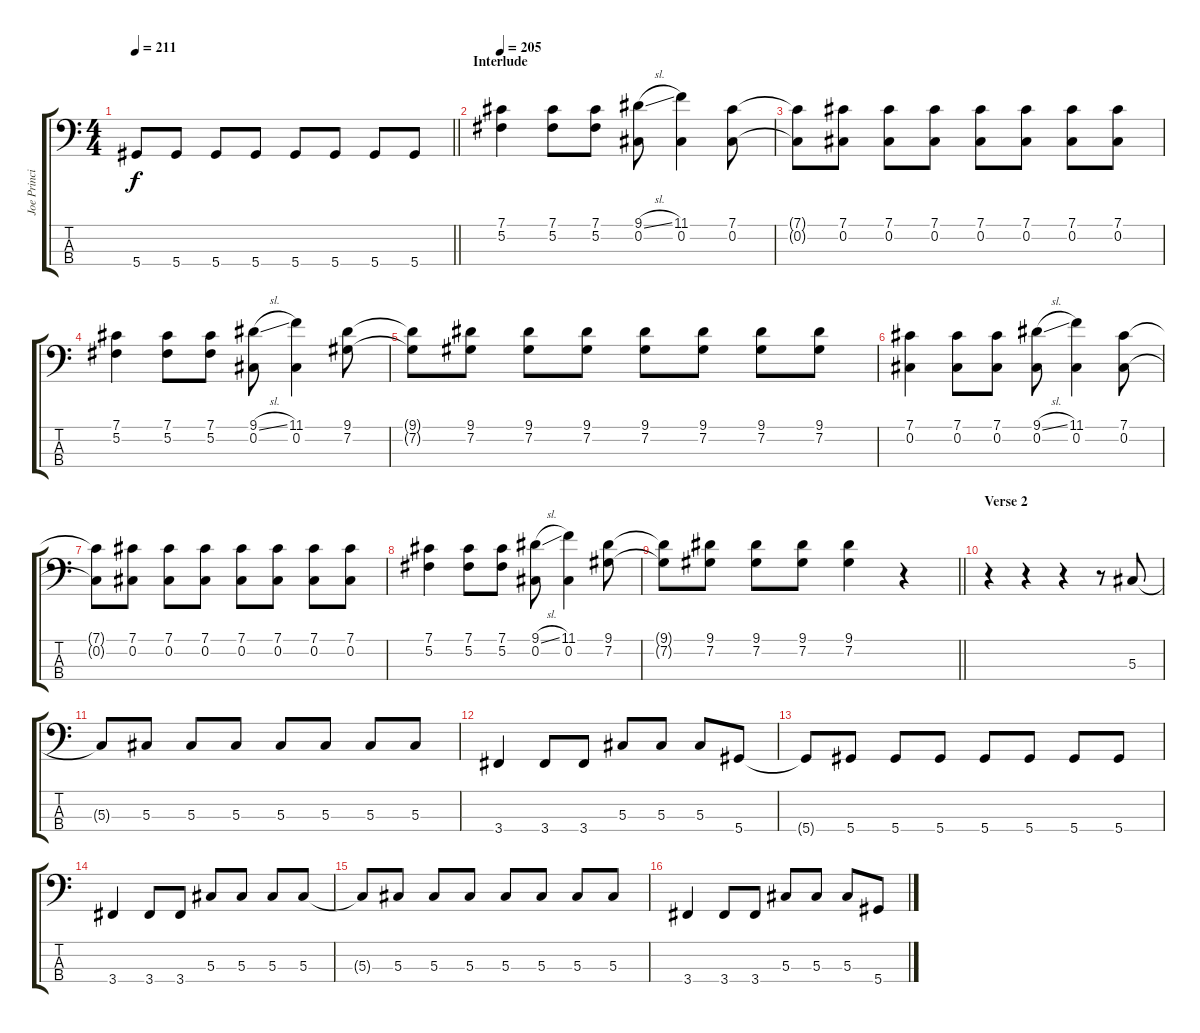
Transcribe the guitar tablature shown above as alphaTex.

\track ("Joe Principe - Bass" "Joe Princi") {instrument electricbasspick}
\staff {score tabs}
\tuning (Gb2 Db2 Ab1 Eb1) {hide}
\ts (4 4)
\tempo 211
\clef f4
\barLineRight lightlight
\ks c
5.4.8{dy f} 5.4.8 5.4.8 5.4.8 5.4.8 5.4.8 5.4.8 5.4.8 |
\section ("" "Interlude")
\tempo 205
(7.1 5.2).4 (7.1 5.2).8 (7.1 5.2).8 (9.1{sl} 0.2).8 (11.1 0.2).4 (7.1 0.2).8 |
(7.1{t} 0.2{t}).8 (7.1 0.2).8 (7.1 0.2).8 (7.1 0.2).8 (7.1 0.2).8 (7.1 0.2).8 (7.1 0.2).8 (7.1 0.2).8 |
(7.1 5.2).4 (7.1 5.2).8 (7.1 5.2).8 (9.1{sl} 0.2).8 (11.1 0.2).4 (9.1 7.2).8 |
(9.1{t} 7.2{t}).8 (9.1 7.2).8 (9.1 7.2).8 (9.1 7.2).8 (9.1 7.2).8 (9.1 7.2).8 (9.1 7.2).8 (9.1 7.2).8 |
(7.1 0.2).4 (7.1 0.2).8 (7.1 0.2).8 (9.1{sl} 0.2).8 (11.1 0.2).4 (7.1 0.2).8 |
(7.1{t} 0.2{t}).8 (7.1 0.2).8 (7.1 0.2).8 (7.1 0.2).8 (7.1 0.2).8 (7.1 0.2).8 (7.1 0.2).8 (7.1 0.2).8 |
(7.1 5.2).4 (7.1 5.2).8 (7.1 5.2).8 (9.1{sl} 0.2).8 (11.1 0.2).4 (9.1 7.2).8 |
\barLineRight lightlight
(9.1{t} 7.2{t}).8 (9.1 7.2).8 (9.1 7.2).8 (9.1 7.2).8 (9.1 7.2).4 r.4 |
\section ("" "Verse 2")
r.4 r.4 r.4 r.8 5.3.8 |
5.3{t}.8 5.3.8 5.3.8 5.3.8 5.3.8 5.3.8 5.3.8 5.3.8 |
3.4.4 3.4.8 3.4.8 5.3.8 5.3.8 5.3.8 5.4.8 |
5.4{t}.8 5.4.8 5.4.8 5.4.8 5.4.8 5.4.8 5.4.8 5.4.8 |
3.4.4 3.4.8 3.4.8 5.3.8 5.3.8 5.3.8 5.3.8 |
5.3{t}.8 5.3.8 5.3.8 5.3.8 5.3.8 5.3.8 5.3.8 5.3.8 |
3.4.4 3.4.8 3.4.8 5.3.8 5.3.8 5.3.8 5.4.8
